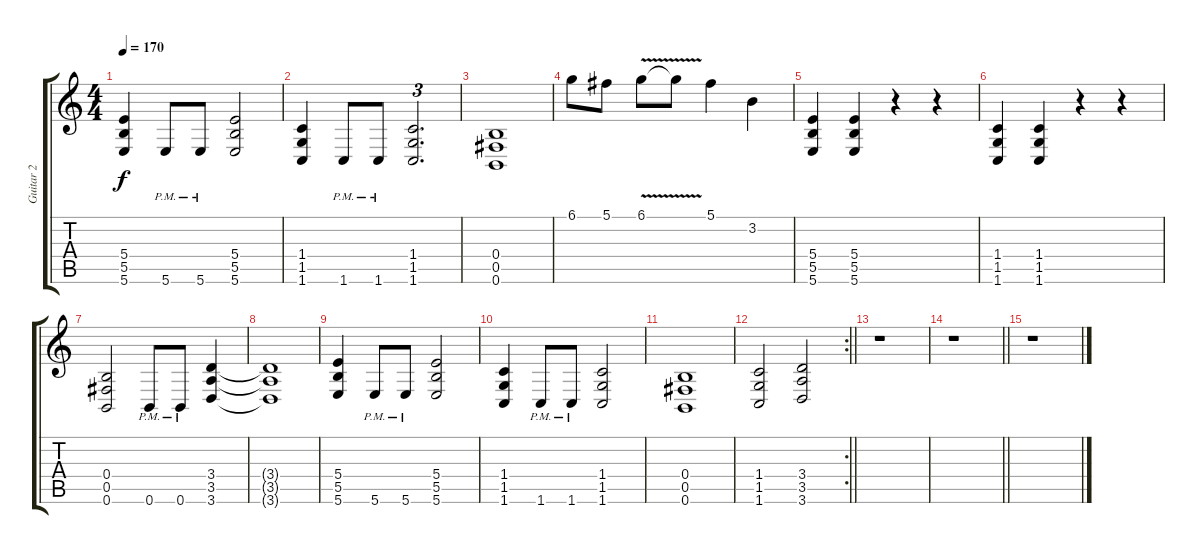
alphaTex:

\track ("Guitar 2" "Guitar 2") {instrument distortionguitar}
\staff {score tabs}
\tuning (Db4 Ab3 E3 B2 Gb2 B1) {hide}
\ts (4 4)
\tempo 170
\clef g2
\ks c
(5.4 5.5 5.6).4{dy f} 5.6{pm}.8 5.6{pm}.8 (5.4 5.5 5.6).2 |
(1.4 1.5 1.6).4 1.6{pm}.8 1.6{pm}.8 (1.4 1.5 1.6).2{d tu (3 2)} |
(0.4 0.5 0.6).1 |
6.1.8 5.1.8 6.1{v}.8 6.1{t}.8 5.1.4 3.2.4 |
(5.4 5.5 5.6).4 (5.4 5.5 5.6).4 r.4 r.4 |
(1.4 1.5 1.6).4 (1.4 1.5 1.6).4 r.4 r.4 |
(0.4 0.5 0.6).2 0.6{pm}.8 0.6{pm}.8 (3.4 3.5 3.6).4 |
(3.4{t} 3.5{t} 3.6{t}).1 |
(5.4 5.5 5.6).4 5.6{pm}.8 5.6{pm}.8 (5.4 5.5 5.6).2 |
(1.4 1.5 1.6).4 1.6{pm}.8 1.6{pm}.8 (1.4 1.5 1.6).2 |
(0.4 0.5 0.6).1 |
\rc 2
\barLineRight lightlight
(1.4 1.5 1.6).2 (3.4 3.5 3.6).2 |
r.1 |
\barLineRight lightlight
r.1 |
r.1
